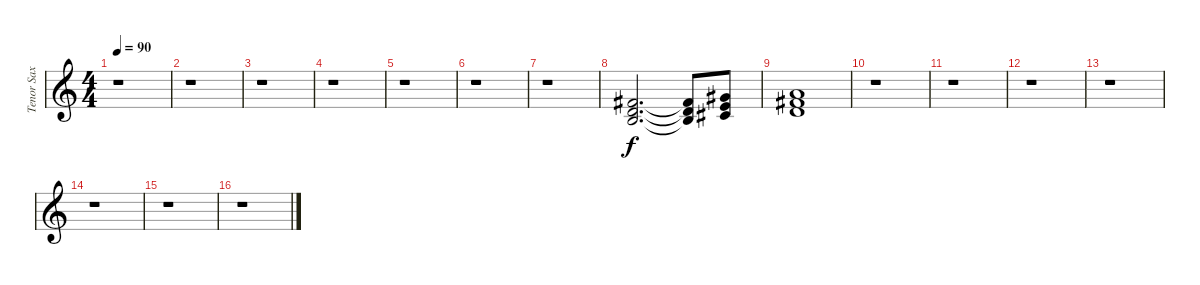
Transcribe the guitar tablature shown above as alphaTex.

\track ("Tenor Sax" "Tenor Sax") {instrument tenorsax}
\staff {score}
\tuning (E4 B3 G3 D3 A2 E2) {hide}
\ts (4 4)
\tempo 90
\clef g2
\ks c
r.1{dy f} |
r.1 |
r.1 |
r.1 |
r.1 |
r.1 |
r.1 |
(2.1 3.2 4.3).2{d volume 6} (2.1{t} 3.2{t} 4.3{t}).8 (4.1 5.2 6.3).8{volume 9} |
(5.1 7.2 7.3).1{volume 10} |
r.1 |
r.1 |
r.1 |
r.1 |
r.1 |
r.1 |
r.1
